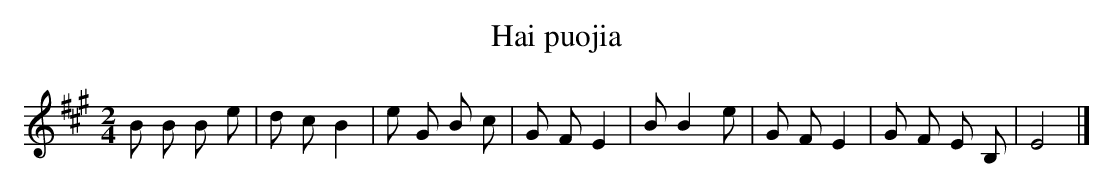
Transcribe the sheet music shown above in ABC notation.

X:1
T: Hai puojia
L: 1/8
M: 2/4
K: A
B B B e [I:setbarnb 1]|
d cB2 |
e G B c |
G FE2 |
BB2e |
G FE2 |
G F E B, |
E4 |]
